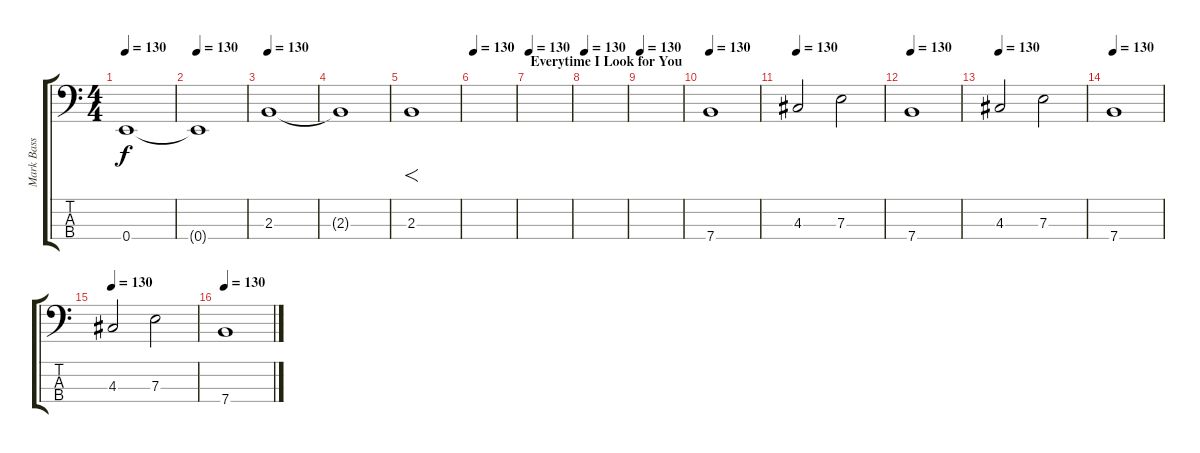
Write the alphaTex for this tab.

\track ("Mark Bass" "Mark Bass") {instrument electricbasspick}
\staff {score tabs}
\tuning (G2 D2 A1 E1) {hide}
\ts (4 4)
\tempo 130
\clef f4
\ks c
0.4.1{dy f} |
\tempo 130
0.4{t}.1 |
\tempo 130
2.3.1{volume 0} |
2.3{t}.1 |
2.3.1{f volume 14} |
\tempo 130
|
\section ("" "Everytime I Look for You")
\tempo 130
|
\tempo 130
|
\tempo 130
|
\tempo 130
7.4.1 |
\tempo 130
4.3.2 7.3.2 |
\tempo 130
7.4.1 |
\tempo 130
4.3.2 7.3.2 |
\tempo 130
7.4.1 |
\tempo 130
4.3.2 7.3.2 |
\tempo 130
7.4.1
